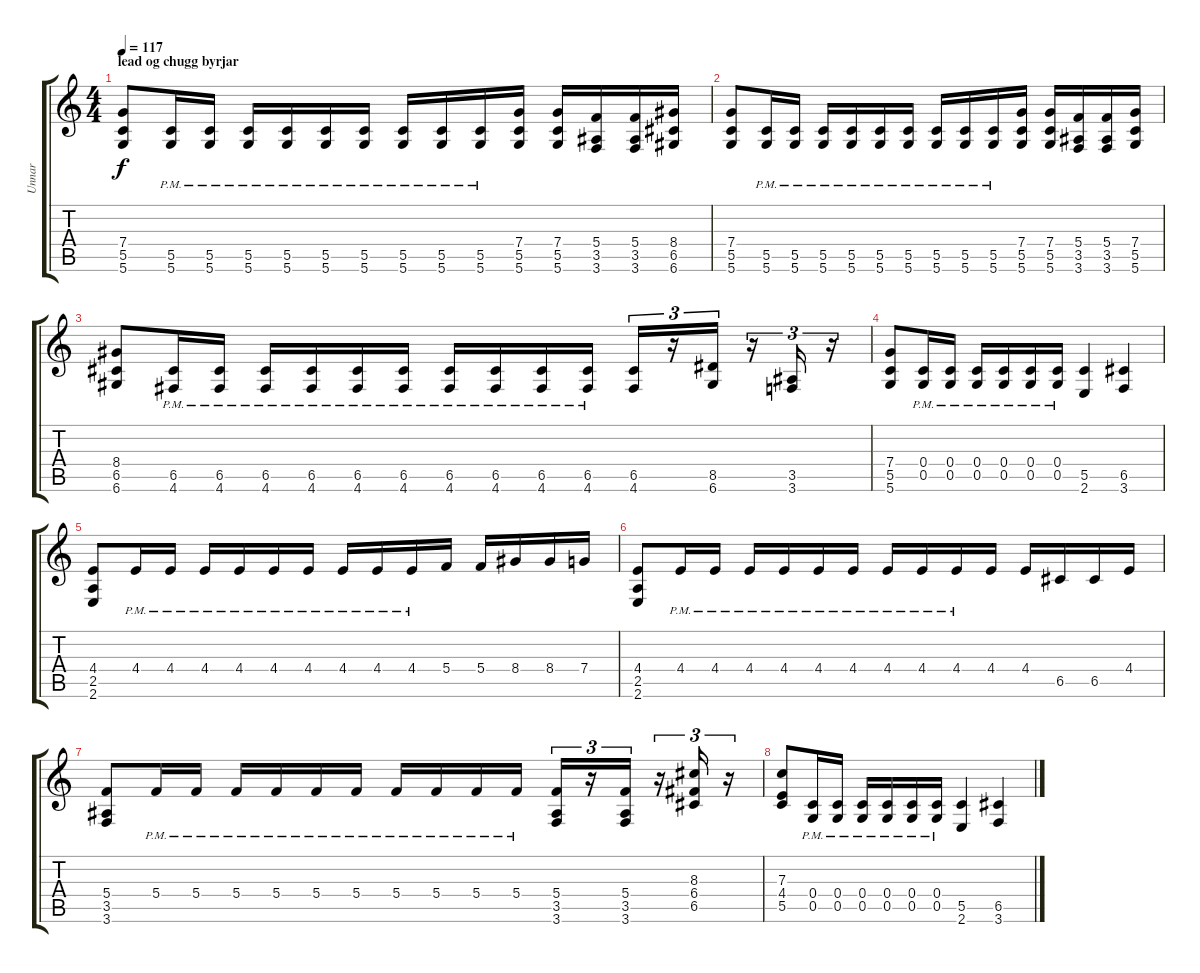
\track ("Unnar" "Unnar") {instrument distortionguitar}
\staff {score tabs}
\tuning (D4 A3 F3 C3 G2 D2) {hide}
\ts (4 4)
\section ("" "lead og chugg byrjar")
\tempo 117
\clef g2
\ks c
(7.4 5.5 5.6).8{dy f} (5.5{pm} 5.6{pm}).16 (5.5{pm} 5.6{pm}).16 (5.5{pm} 5.6{pm}).16 (5.5{pm} 5.6{pm}).16 (5.5{pm} 5.6{pm}).16 (5.5{pm} 5.6{pm}).16 (5.5{pm} 5.6{pm}).16 (5.5{pm} 5.6{pm}).16 (5.5{pm} 5.6{pm}).16 (7.4 5.5 5.6).16 (7.4 5.5 5.6).16 (5.4 3.5 3.6).16 (5.4 3.5 3.6).16 (8.4 6.5 6.6).16 |
(7.4 5.5 5.6).8 (5.5{pm} 5.6{pm}).16 (5.5{pm} 5.6{pm}).16 (5.5{pm} 5.6{pm}).16 (5.5{pm} 5.6{pm}).16 (5.5{pm} 5.6{pm}).16 (5.5{pm} 5.6{pm}).16 (5.5{pm} 5.6{pm}).16 (5.5{pm} 5.6{pm}).16 (5.5{pm} 5.6{pm}).16 (7.4 5.5 5.6).16 (7.4 5.5 5.6).16 (5.4 3.5 3.6).16 (5.4 3.5 3.6).16 (7.4 5.5 5.6).16 |
(8.4 6.5 6.6).8 (6.5{pm} 4.6{pm}).16 (6.5{pm} 4.6{pm}).16 (6.5{pm} 4.6{pm}).16 (6.5{pm} 4.6{pm}).16 (6.5{pm} 4.6{pm}).16 (6.5{pm} 4.6{pm}).16 (6.5{pm} 4.6{pm}).16 (6.5{pm} 4.6{pm}).16 (6.5{pm} 4.6{pm}).16 (6.5{pm} 4.6{pm}).16 (6.5 4.6).16{tu (3 2)} r.16{tu (3 2)} (8.5 6.6).16{tu (3 2)} r.16{tu (3 2)} (3.5 3.6).16{tu (3 2)} r.16{tu (3 2)} |
(7.4 5.5 5.6).8 (0.4{pm} 0.5{pm}).16 (0.4{pm} 0.5{pm}).16 (0.4{pm} 0.5{pm}).16 (0.4{pm} 0.5{pm}).16 (0.4{pm} 0.5{pm}).16 (0.4{pm} 0.5{pm}).16 (5.5 2.6).4 (6.5 3.6).4 |
(4.4 2.5 2.6).8 4.4{pm}.16 4.4{pm}.16 4.4{pm}.16 4.4{pm}.16 4.4{pm}.16 4.4{pm}.16 4.4{pm}.16 4.4{pm}.16 4.4{pm}.16 5.4.16 5.4.16 8.4.16 8.4.16 7.4.16 |
(4.4 2.5 2.6).8 4.4{pm}.16 4.4{pm}.16 4.4{pm}.16 4.4{pm}.16 4.4{pm}.16 4.4{pm}.16 4.4{pm}.16 4.4{pm}.16 4.4{pm}.16 4.4.16 4.4.16 6.5.16 6.5.16 4.4.16 |
(5.4 3.5 3.6).8 5.4{pm}.16 5.4{pm}.16 5.4{pm}.16 5.4{pm}.16 5.4{pm}.16 5.4{pm}.16 5.4{pm}.16 5.4{pm}.16 5.4{pm}.16 5.4{pm}.16 (5.4 3.5 3.6).16{tu (3 2)} r.16{tu (3 2)} (5.4 3.5 3.6).16{tu (3 2)} r.16{tu (3 2)} (8.3 6.4 6.5).16{tu (3 2)} r.16{tu (3 2)} |
(7.3 4.4 5.5).8 (0.4{pm} 0.5{pm}).16 (0.4{pm} 0.5{pm}).16 (0.4{pm} 0.5{pm}).16 (0.4{pm} 0.5{pm}).16 (0.4{pm} 0.5{pm}).16 (0.4{pm} 0.5{pm}).16 (5.5 2.6).4 (6.5 3.6).4
